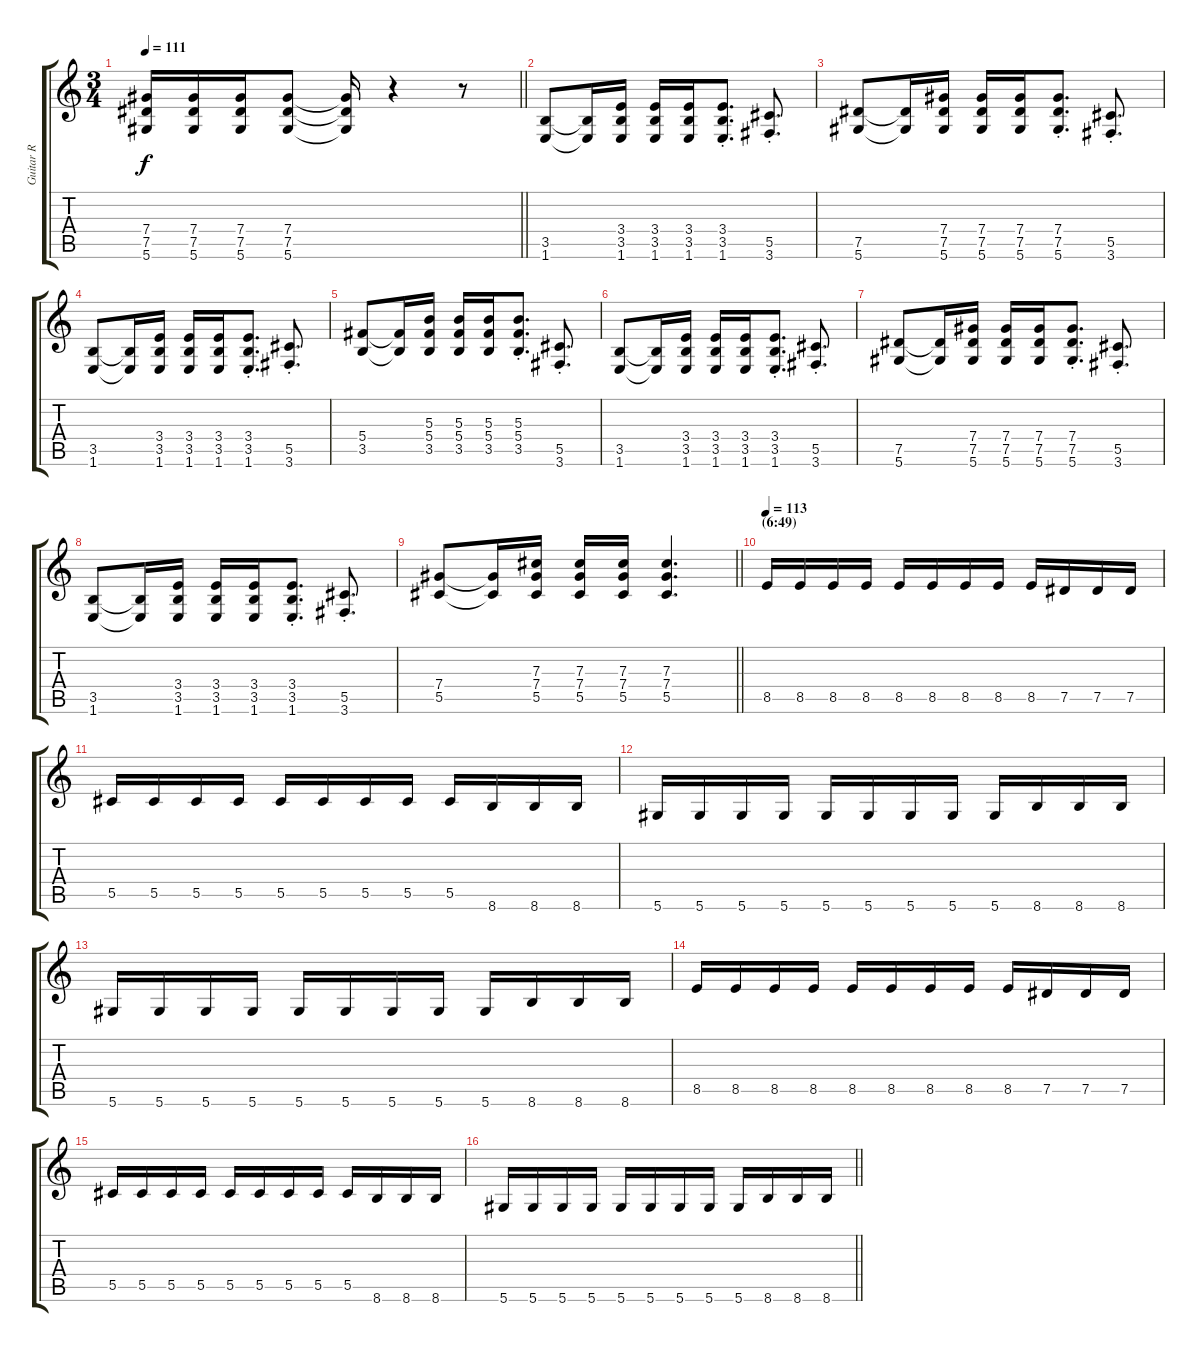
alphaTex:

\track ("Guitar R" "Guitar R") {instrument overdrivenguitar}
\staff {score tabs}
\tuning (Eb4 Bb3 Gb3 Db3 Ab2 Eb2) {hide}
\ts (3 4)
\tempo 111
\clef g2
\barLineRight lightlight
\ks c
(7.4 7.5 5.6).16{dy f} (7.4 7.5 5.6).16 (7.4 7.5 5.6).16 (7.4 7.5 5.6).8 (7.4{t} 7.5{t} 5.6{t}).16 r.4 r.8 |
(3.5 1.6).8 (3.5{t} 1.6{t}).16 (3.4 3.5 1.6).16 (3.4 3.5 1.6).16 (3.4 3.5 1.6).16 (3.4{st} 3.5{st} 1.6{st}).8{d} (5.5{st} 3.6{st}).8{d} |
(7.5 5.6).8 (7.5{t} 5.6{t}).16 (7.4 7.5 5.6).16 (7.4 7.5 5.6).16 (7.4 7.5 5.6).16 (7.4{st} 7.5{st} 5.6{st}).8{d} (5.5{st} 3.6{st}).8{d} |
(3.5 1.6).8 (3.5{t} 1.6{t}).16 (3.4 3.5 1.6).16 (3.4 3.5 1.6).16 (3.4 3.5 1.6).16 (3.4{st} 3.5{st} 1.6{st}).8{d} (5.5{st} 3.6{st}).8{d} |
(5.4 3.5).8 (5.4{t} 3.5{t}).16 (5.3 5.4 3.5).16 (5.3 5.4 3.5).16 (5.3 5.4 3.5).16 (5.3{st} 5.4{st} 3.5{st}).8{d} (5.5{st} 3.6{st}).8{d} |
(3.5 1.6).8 (3.5{t} 1.6{t}).16 (3.4 3.5 1.6).16 (3.4 3.5 1.6).16 (3.4 3.5 1.6).16 (3.4{st} 3.5{st} 1.6{st}).8{d} (5.5{st} 3.6{st}).8{d} |
(7.5 5.6).8 (7.5{t} 5.6{t}).16 (7.4 7.5 5.6).16 (7.4 7.5 5.6).16 (7.4 7.5 5.6).16 (7.4{st} 7.5{st} 5.6{st}).8{d} (5.5{st} 3.6{st}).8{d} |
(3.5 1.6).8 (3.5{t} 1.6{t}).16 (3.4 3.5 1.6).16 (3.4 3.5 1.6).16 (3.4 3.5 1.6).16 (3.4{st} 3.5{st} 1.6{st}).8{d} (5.5{st} 3.6{st}).8{d} |
\barLineRight lightlight
(7.4 5.5).8 (7.4{t} 5.5{t}).16 (7.3 7.4 5.5).16 (7.3 7.4 5.5).16 (7.3 7.4 5.5).16 (7.3 7.4 5.5).4{d} |
\section ("" "(6:49)")
\tempo 113
8.5.16 8.5.16 8.5.16 8.5.16 8.5.16 8.5.16 8.5.16 8.5.16 8.5.16 7.5.16 7.5.16 7.5.16 |
5.5.16 5.5.16 5.5.16 5.5.16 5.5.16 5.5.16 5.5.16 5.5.16 5.5.16 8.6.16 8.6.16 8.6.16 |
5.6.16 5.6.16 5.6.16 5.6.16 5.6.16 5.6.16 5.6.16 5.6.16 5.6.16 8.6.16 8.6.16 8.6.16 |
5.6.16 5.6.16 5.6.16 5.6.16 5.6.16 5.6.16 5.6.16 5.6.16 5.6.16 8.6.16 8.6.16 8.6.16 |
8.5.16 8.5.16 8.5.16 8.5.16 8.5.16 8.5.16 8.5.16 8.5.16 8.5.16 7.5.16 7.5.16 7.5.16 |
5.5.16 5.5.16 5.5.16 5.5.16 5.5.16 5.5.16 5.5.16 5.5.16 5.5.16 8.6.16 8.6.16 8.6.16 |
\barLineRight lightlight
5.6.16 5.6.16 5.6.16 5.6.16 5.6.16 5.6.16 5.6.16 5.6.16 5.6.16 8.6.16 8.6.16 8.6.16
